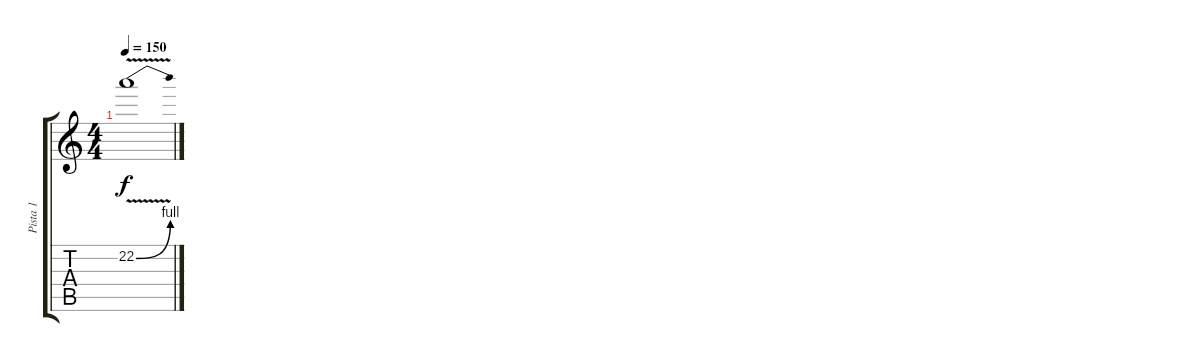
\track ("Pista 1" "Pista 1") {instrument distortionguitar}
\staff {score tabs}
\tuning (E4 B3 G3 D3 A2 E2) {hide}
\ts (4 4)
\tempo 150
\clef g2
\ks c
22.2{be (bend 0 0 60 4) v}.1{dy f}
